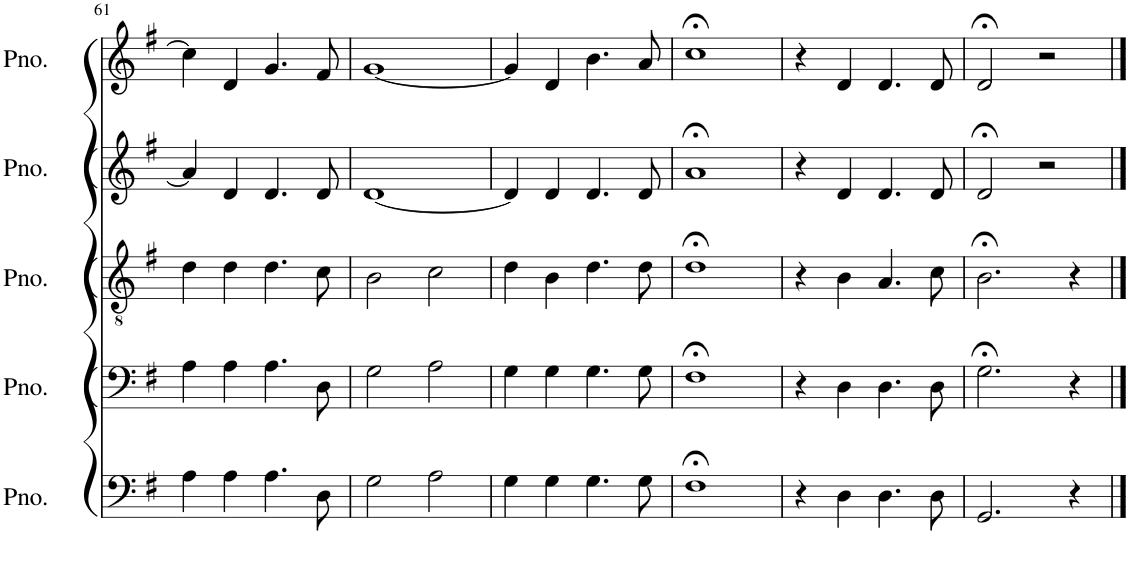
**kern	**kern	**kern	**kern	**kern
*part5	*part4	*part3	*part2	*part1
*staff5	*staff4	*staff3	*staff2	*staff1
*I"Piano	*I"Piano	*I"Piano	*I"Piano	*I"Piano
*I'Pno.	*I'Pno.	*I'Pno.	*I'Pno.	*I'Pno.
!!LO:PB:g=z
*clefF4	*clefF4	*clefGv2	*clefG2	*clefG2
*k[f#]	*k[f#]	*k[f#]	*k[f#]	*k[f#]
*M4/4	*M4/4	*M4/4	*M4/4	*M4/4
=61	=61	=61	=61	=61
4A\	4A\	4d\	4a/]	4cc\]
4A\	4A\	4d\	4d/	4d/
4.A\	4.A\	4.d\	4.d/	4.g/
8D\	8D\	8c\	8d/	8f#/
=62	=62	=62	=62	=62
2G\	2G\	2B\	[1d	[1g
2A\	2A\	2c\	.	.
=63	=63	=63	=63	=63
4G\	4G\	4d\	4d/]	4g/]
4G\	4G\	4B\	4d/	4d/
4.G\	4.G\	4.d\	4.d/	4.b\
8G\	8G\	8d\	8d/	8a/
=64	=64	=64	=64	=64
1F#;<	1F#;<	1d;<	1a;<	1cc;<
=65	=65	=65	=65	=65
4r	4r	4r	4r	4r
4D\	4D\	4B\	4d/	4d/
4.D\	4.D\	4.A/	4.d/	4.d/
8D\	8D\	8c\	8d/	8d/
=66	=66	=66	=66	=66
2.GG/	2.G;<\	2.B;<\	2d;</	2d;</
.	.	.	2r	2r
4r	4r	4r	.	.
==	==	==	==	==
*-	*-	*-	*-	*-
